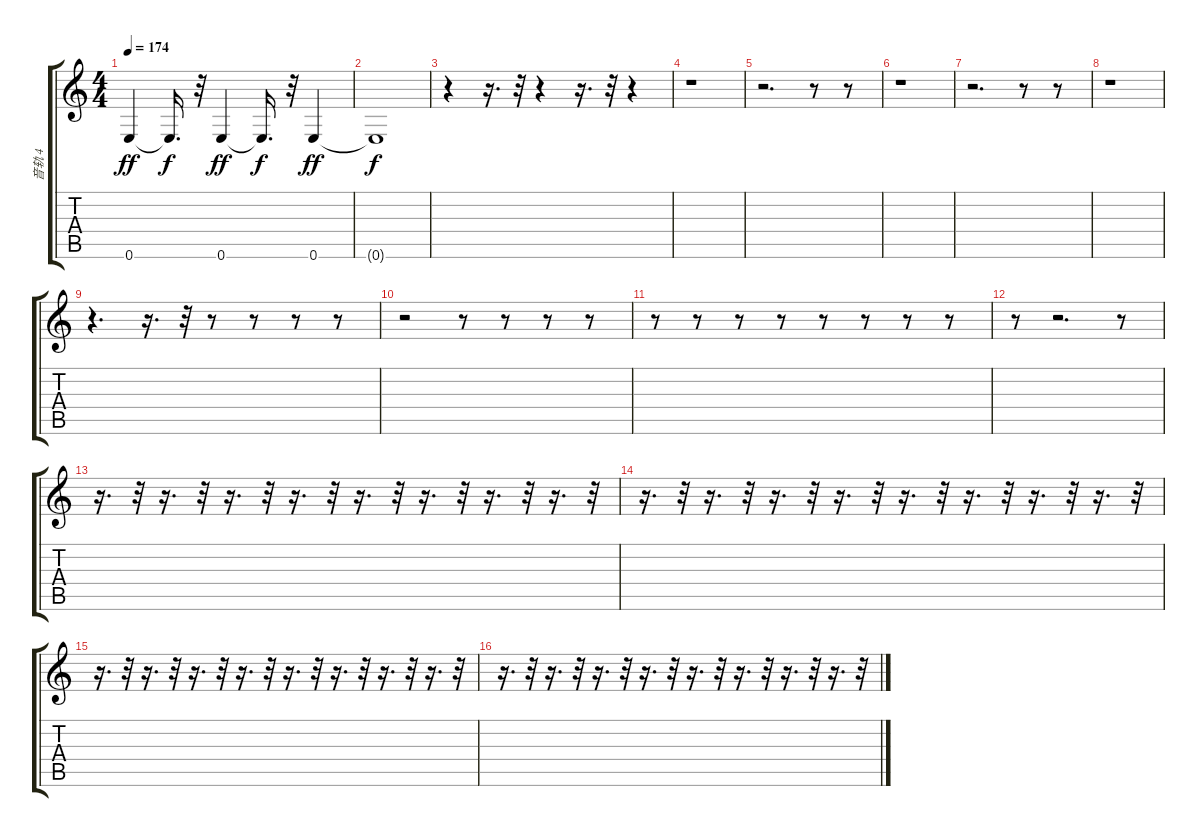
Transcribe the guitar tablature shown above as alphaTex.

\track ("音轨 4" "音轨 4") {instrument electricbassfinger}
\staff {score tabs}
\tuning (E4 B3 G3 D3 A2 E2) {hide}
\ts (4 4)
\tempo 174
\clef g2
\ks c
0.6.4{dy ff} 0.6{t}.16{d dy f} r.32 0.6.4{dy ff} 0.6{t}.16{d dy f} r.32 0.6.4{dy ff} |
0.6{t}.1{dy f} |
r.4 r.16{d} r.32 r.4 r.16{d} r.32 r.4 |
r.1 |
r.2{d} r.8 r.8 |
r.1 |
r.2{d} r.8 r.8 |
r.1 |
r.4{d} r.16{d} r.32 r.8 r.8 r.8 r.8 |
r.2 r.8 r.8 r.8 r.8 |
r.8 r.8 r.8 r.8 r.8 r.8 r.8 r.8 |
r.8 r.2{d} r.8 |
r.16{d} r.32 r.16{d} r.32 r.16{d} r.32 r.16{d} r.32 r.16{d} r.32 r.16{d} r.32 r.16{d} r.32 r.16{d} r.32 |
r.16{d} r.32 r.16{d} r.32 r.16{d} r.32 r.16{d} r.32 r.16{d} r.32 r.16{d} r.32 r.16{d} r.32 r.16{d} r.32 |
r.16{d} r.32 r.16{d} r.32 r.16{d} r.32 r.16{d} r.32 r.16{d} r.32 r.16{d} r.32 r.16{d} r.32 r.16{d} r.32 |
r.16{d} r.32 r.16{d} r.32 r.16{d} r.32 r.16{d} r.32 r.16{d} r.32 r.16{d} r.32 r.16{d} r.32 r.16{d} r.32
